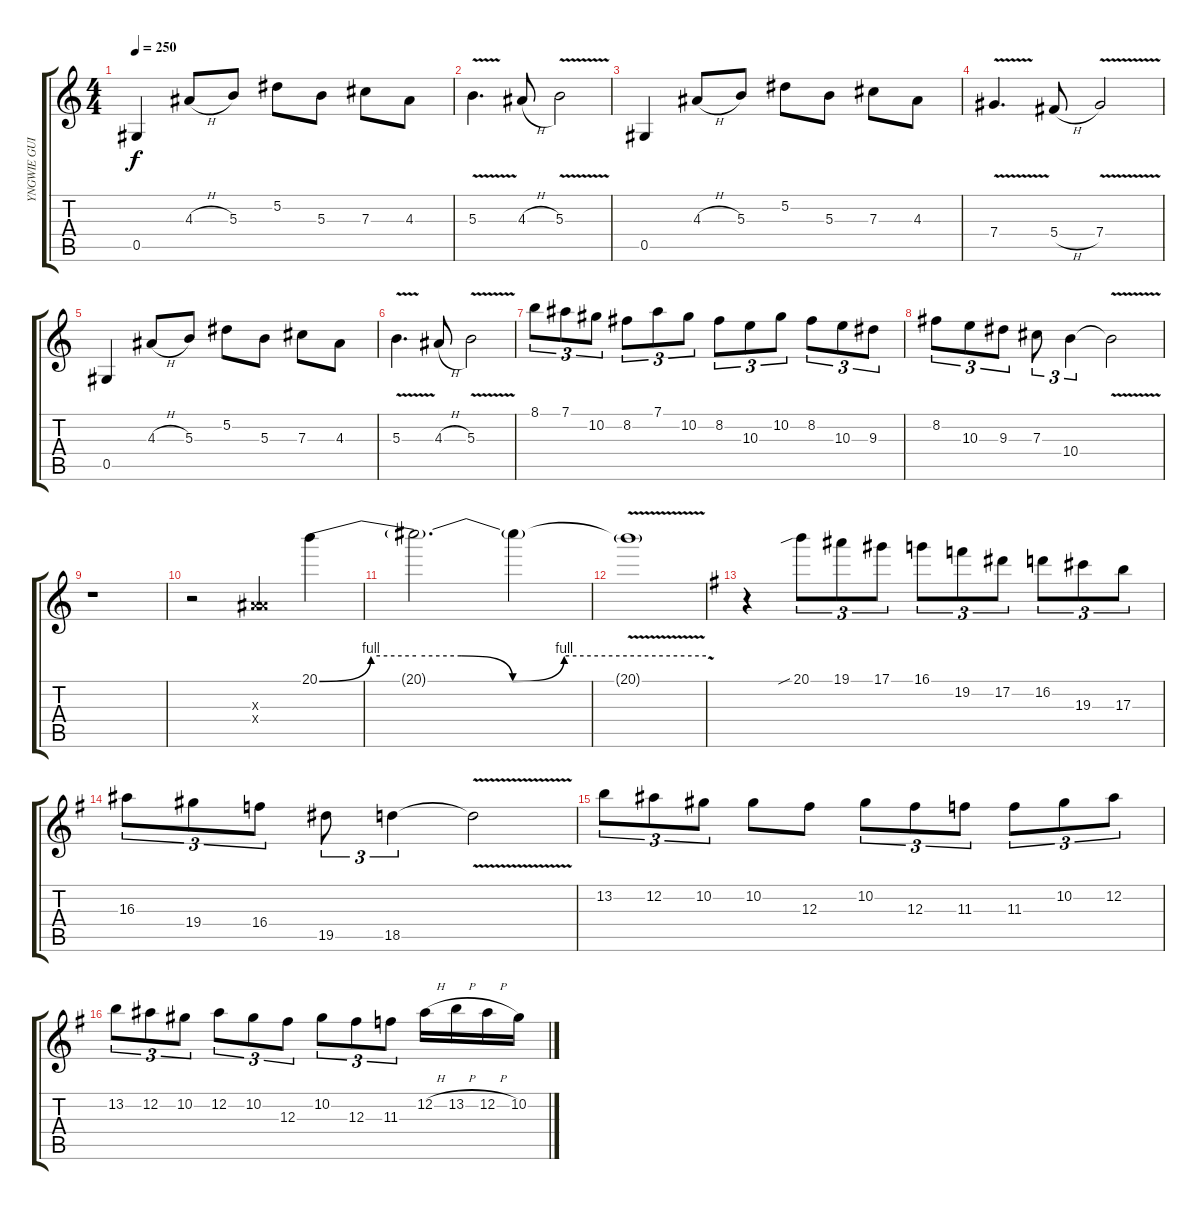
\track ("YNGWIE GUITAR 2" "YNGWIE GUI") {instrument overdrivenguitar}
\staff {score tabs}
\tuning (Eb4 Bb3 Gb3 Db3 Ab2 Eb2) {hide}
\ts (4 4)
\tempo 250
\clef g2
\ks aminor
0.5.4{dy f} 4.3{h}.8 5.3.8 5.2.8 5.3.8 7.3.8 4.3.8 |
5.3{v}.4{d} 4.3{h}.8 5.3{v}.2 |
0.5.4 4.3{h}.8 5.3.8 5.2.8 5.3.8 7.3.8 4.3.8 |
7.4{v}.4{d} 5.4{h}.8 7.4{v}.2 |
0.5.4 4.3{h}.8 5.3.8 5.2.8 5.3.8 7.3.8 4.3.8 |
5.3{v}.4{d} 4.3{h}.8 5.3{v}.2 |
8.1.8{tu (3 2)} 7.1.8{tu (3 2)} 10.2.8{tu (3 2)} 8.2.8{tu (3 2)} 7.1.8{tu (3 2)} 10.2.8{tu (3 2)} 8.2.8{tu (3 2)} 10.3.8{tu (3 2)} 10.2.8{tu (3 2)} 8.2.8{tu (3 2)} 10.3.8{tu (3 2)} 9.3.8{tu (3 2)} |
8.2.8{tu (3 2)} 10.3.8{tu (3 2)} 9.3.8{tu (3 2)} 7.3.8{tu (3 2)} 10.4.4{tu (3 2)} 10.4{v t}.2 |
r.1 |
r.2{volume 16 balance 16} (4.3{x} 9.4{x}).4 20.1{be (custom 0 0 8 4 15 4 22 4 30 0 38 4 60 4)}.4 |
20.1{t}.2{d} 20.1{t}.4 |
20.1{v t}.1 |
\ks eminor
r.4 20.1{sib}.8{tu (3 2)} 19.1.8{tu (3 2)} 17.1.8{tu (3 2)} 16.1.8{tu (3 2)} 19.2.8{tu (3 2)} 17.2.8{tu (3 2)} 16.2.8{tu (3 2)} 19.3.8{tu (3 2)} 17.3.8{tu (3 2)} |
16.3.8{tu (3 2)} 19.4.8{tu (3 2)} 16.4.8{tu (3 2)} 19.5.8{tu (3 2)} 18.5.4{tu (3 2)} 18.5{v t}.2 |
13.2.8{tu (3 2)} 12.2.8{tu (3 2)} 10.2.8{tu (3 2)} 10.2.8 12.3.8 10.2.8{tu (3 2)} 12.3.8{tu (3 2)} 11.3.8{tu (3 2)} 11.3.8{tu (3 2)} 10.2.8{tu (3 2)} 12.2.8{tu (3 2)} |
13.2.8{tu (3 2)} 12.2.8{tu (3 2)} 10.2.8{tu (3 2)} 12.2.8{tu (3 2)} 10.2.8{tu (3 2)} 12.3.8{tu (3 2)} 10.2.8{tu (3 2)} 12.3.8{tu (3 2)} 11.3.8{tu (3 2)} 12.2{h}.16 13.2{h}.16 12.2{h}.16 10.2.16
